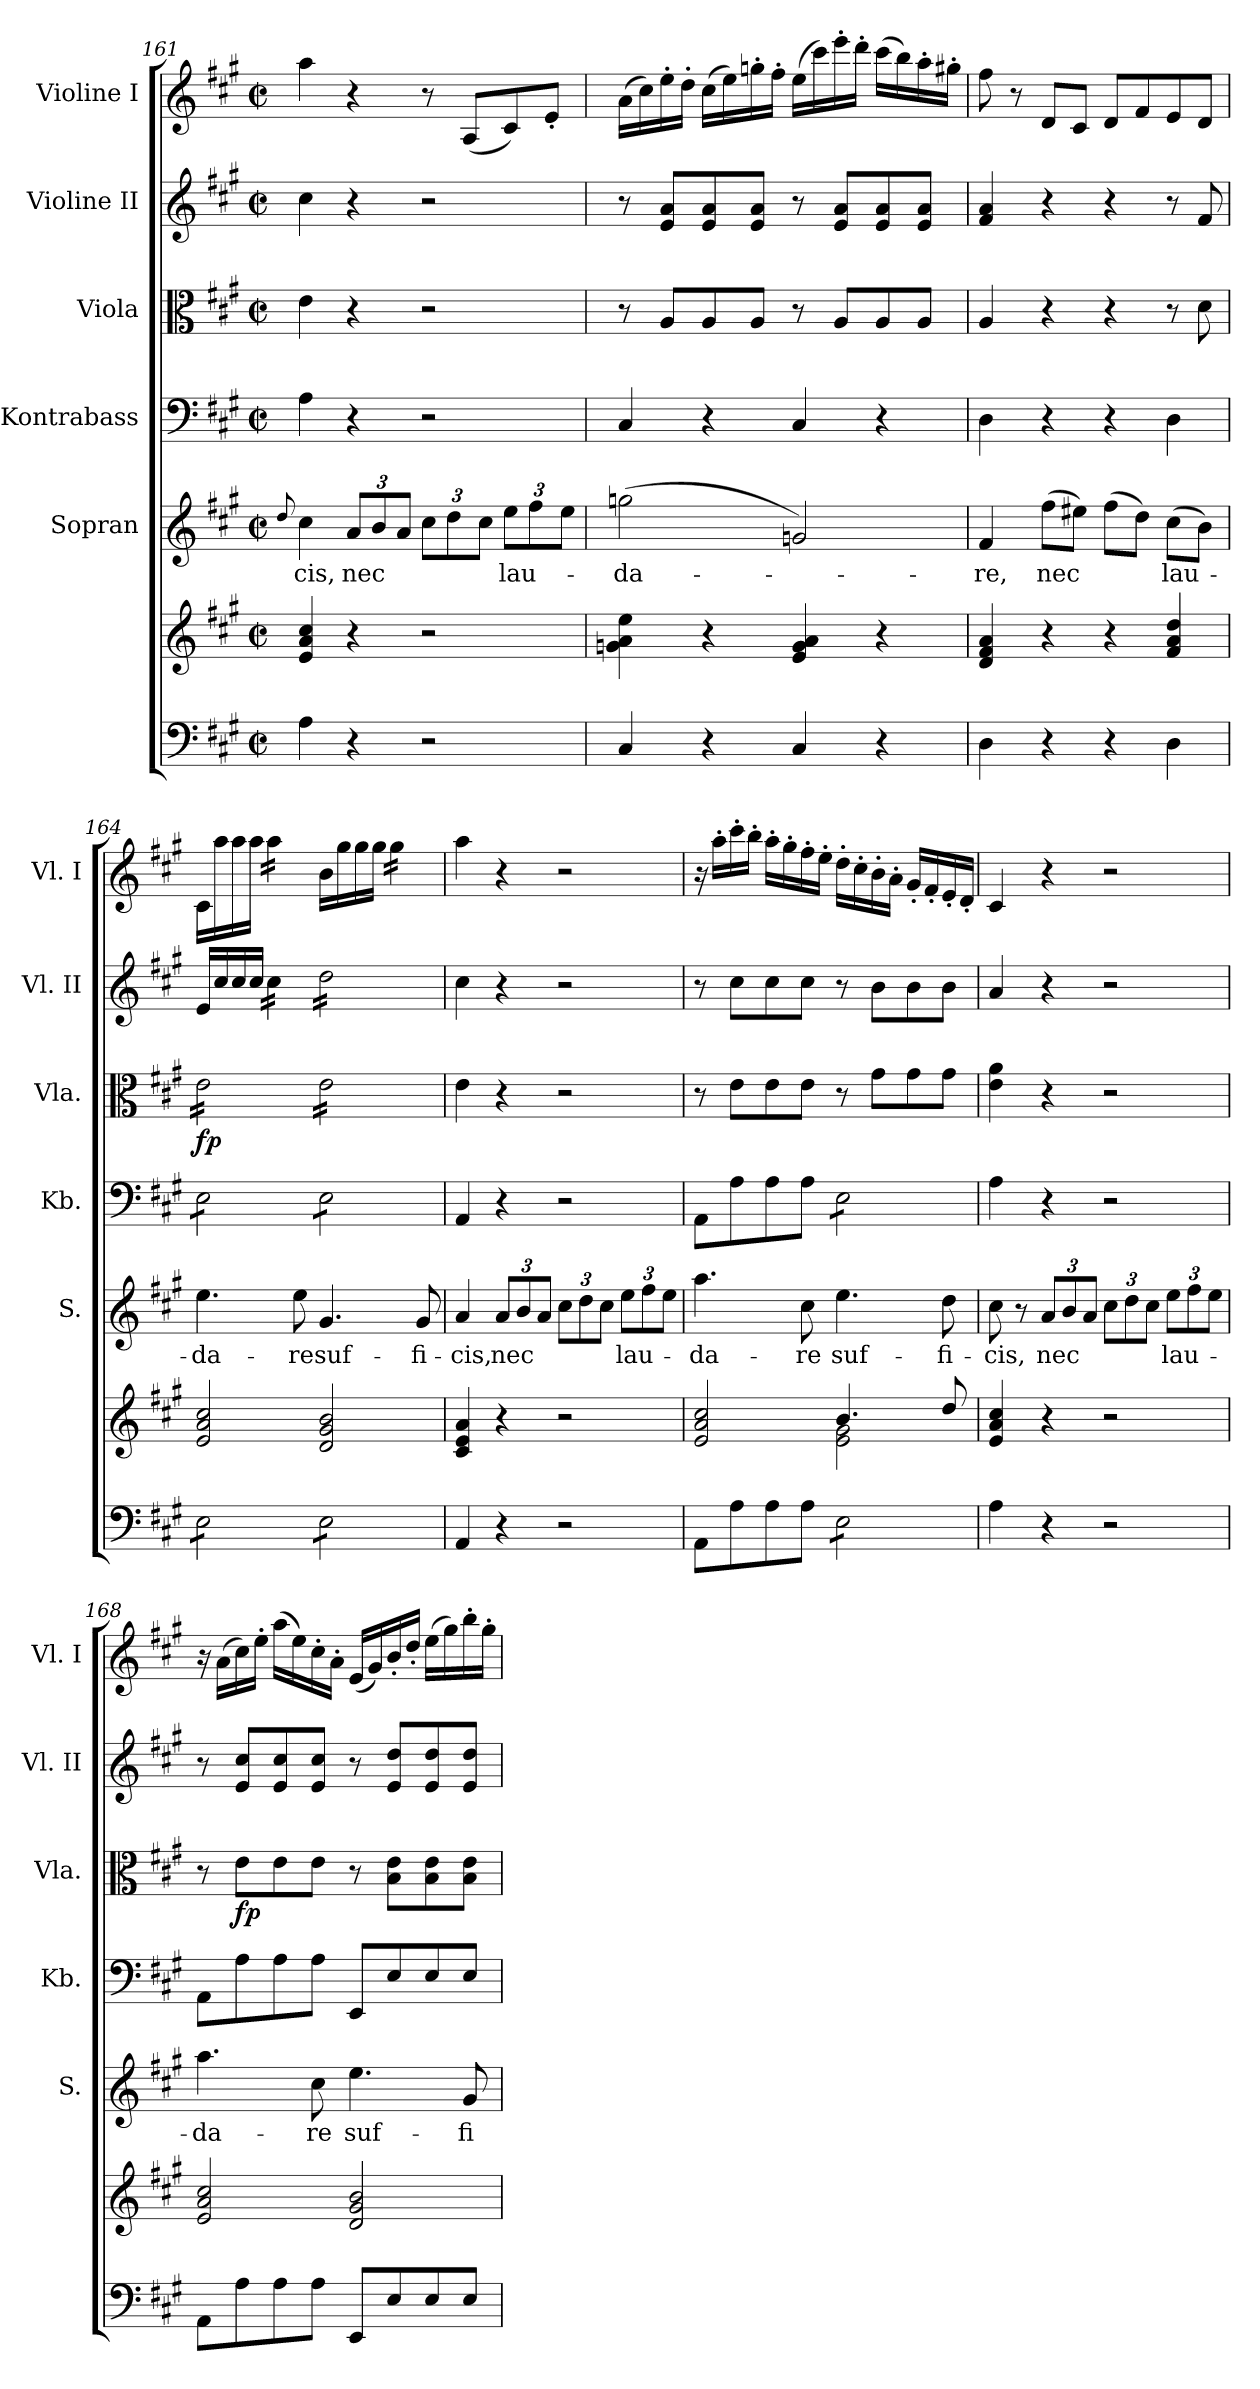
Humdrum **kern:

**kern	**kern	**kern	**text	**kern	**kern	**dynam	**kern	**kern
*part6	*part6	*part5	*part5	*part4	*part3	*part3	*part2	*part1
*staff7	*staff6	*staff5	*staff5	*staff4	*staff3	*staff3	*staff2	*staff1
*	*	*I"Sopran	*	*I"Kontrabass	*I"Viola	*	*I"Violine II	*I"Violine I
*	*	*I'S.	*	*I'Kb.	*I'Vla.	*	*I'Vl. II	*I'Vl. I
*clefF4	*clefG2	*clefG2	*	*clefF4	*clefC3	*	*clefG2	*clefG2
*	*	*	*	*ITrd7c12	*	*	*	*
*k[f#c#g#]	*k[f#c#g#]	*k[f#c#g#]	*	*k[f#c#g#]	*k[f#c#g#]	*	*k[f#c#g#]	*k[f#c#g#]
*A:	*A:	*A:	*	*A:	*A:	*	*A:	*A:
*M2/2	*M2/2	*M2/2	*	*M2/2	*M2/2	*	*M2/2	*M2/2
*met(c|)	*met(c|)	*met(c|)	*	*met(c|)	*met(c|)	*	*met(c|)	*met(c|)
=161	=161	=161	=161	=161	=161	=161	=161	=161
.	.	8qqdd/	.	.	.	.	.	.
!	!	!	!LO:LY:b	!	!	!	!	!
4A\	4e/ 4a/ 4cc#/	4cc#\	-cis,	4AA\	4e\	.	4cc#\	4aa\
*	*	*Xbrackettup	*	*	*	*	*	*
!	!	!	!LO:LY:b	!	!	!	!	!
4r	4r	12a/L	nec	4r	4r	.	4r	4r
.	.	12b/	.	.	.	.	.	.
.	.	12a/J	.	.	.	.	.	.
2r	2r	12cc#\L	.	2r	2r	.	2r	8r
.	.	12dd\	.	.	.	.	.	.
.	.	.	.	.	.	.	.	(<8A/L
.	.	12cc#\J	.	.	.	.	.	.
!	!	!	!LO:LY:b	!	!	!	!	!
.	.	12ee\L	lau-	.	.	.	.	8c#/)
.	.	12ff#\	.	.	.	.	.	.
.	.	.	.	.	.	.	.	8e'</J
.	.	12ee\J	.	.	.	.	.	.
=162	=162	=162	=162	=162	=162	=162	=162	=162
!	!	!	!LO:LY:b	!	!	!	!	!
4C#/	4gn\ 4a\ 4ee\	(>2ggn\	-da-	4CC#/	8r	.	8r	(>16a\LL
.	.	.	.	.	.	.	.	16cc#\)
.	.	.	.	.	8A/L	.	8e/ 8a/L	16ee'>\
.	.	.	.	.	.	.	.	16dd'>\JJ
4r	4r	.	.	4r	8A/	.	8e/ 8a/	(>16cc#\LL
.	.	.	.	.	.	.	.	16ee\)
.	.	.	.	.	8A/J	.	8e/ 8a/J	16ggn'>\
.	.	.	.	.	.	.	.	16ff#'>\JJ
4C#/	4e/ 4g/ 4a/	2gn/)	.	4CC#/	8r	.	8r	(>16ee\LL
.	.	.	.	.	.	.	.	16ccc#\)
.	.	.	.	.	8A/L	.	8e/ 8a/L	16eee'>\
.	.	.	.	.	.	.	.	16ddd'>\JJ
4r	4r	.	.	4r	8A/	.	8e/ 8a/	(>16ccc#\LL
.	.	.	.	.	.	.	.	16bb\)
.	.	.	.	.	8A/J	.	8e/ 8a/J	16aa'>\
.	.	.	.	.	.	.	.	16gg#X'>\JJ
!!LO:LB:g=z
=163	=163	=163	=163	=163	=163	=163	=163	=163
!	!	!	!LO:LY:b	!	!	!	!	!
4D\	4d/ 4f#/ 4a/	4f#/	-re,	4DD\	4A/	.	4f#/ 4a/	8ff#\
.	.	.	.	.	.	.	.	8r
!	!	!	!LO:LY:b	!	!	!	!	!
4r	4r	(>8ff#\L	nec	4r	4r	.	4r	8d/L
.	.	8ee#X\J)	.	.	.	.	.	8c#/J
4r	4r	(>8ff#\L	.	4r	4r	.	4r	8d/L
.	.	8dd\J)	.	.	.	.	.	8f#/
!	!	!	!LO:LY:b	!	!	!	!	!
4D\	4f#/ 4a/ 4dd/	(>8cc#\L	lau-	4DD\	8r	.	8r	8e/
.	.	8b\J)	.	.	8d\	.	8f#/	8d/J
=164	=164	=164	=164	=164	=164	=164	=164	=164
!	!	!	!LO:LY:b	!	!	!LO:DY:b	!	!
*tremolo	*	*	*	*	*	*	*	*
*	*	*	*	*tremolo	*	*	*	*
*	*	*	*	*	*tremolo	*	*	*
8E\L	2e/ 2a/ 2cc#/	4.ee\	-da-	8EE\L	16e\LL	fp	16e/LL	16c#\LL
.	.	.	.	.	16e\	.	16cc#/	16aa\
8E\	.	.	.	8EE\	16e\	.	16cc#/	16aa\
.	.	.	.	.	16e\	.	16cc#/JJ	16aa\JJ
*	*	*	*	*	*	*	*tremolo	*
*	*	*	*	*	*	*	*	*tremolo
8E\	.	.	.	8EE\	16e\	.	16cc#\LL	16aa\LL
.	.	.	.	.	16e\	.	16cc#\	16aa\
!	!	!	!LO:LY:b	!	!	!	!	!
8E\J	.	8ee\	-re	8EE\J	16e\	.	16cc#\	16aa\
.	.	.	.	.	16e\JJ	.	16cc#\JJ	16aa\JJ
*	*	*	*	*	*	*	*	*Xtremolo
!	!	!	!LO:LY:b	!	!	!	!	!
8E\L	2d/ 2g#/ 2b/	4.g#/	suf-	8EE\L	16e\LL	.	16dd\LL	16b\LL
.	.	.	.	.	16e\	.	16dd\	16gg#\
8E\	.	.	.	8EE\	16e\	.	16dd\	16gg#\
.	.	.	.	.	16e\	.	16dd\	16gg#\JJ
*	*	*	*	*	*	*	*	*tremolo
8E\	.	.	.	8EE\	16e\	.	16dd\	16gg#\LL
.	.	.	.	.	16e\	.	16dd\	16gg#\
!	!	!	!LO:LY:b	!	!	!	!	!
8E\J	.	8g#/	-fi-	8EE\J	16e\	.	16dd\	16gg#\
*	*	*	*	*Xtremolo	*	*	*	*
*Xtremolo	*	*	*	*	*	*	*	*
.	.	.	.	.	16e\JJ	.	16dd\JJ	16gg#\JJ
*	*	*	*	*	*	*	*	*Xtremolo
*	*	*	*	*	*	*	*Xtremolo	*
*	*	*	*	*	*Xtremolo	*	*	*
=165	=165	=165	=165	=165	=165	=165	=165	=165
!	!	!	!LO:LY:b	!	!	!	!	!
4AA/	4c#/ 4e/ 4a/	4a/	-cis,	4AAA/	4e\	.	4cc#\	4aa\
!	!	!	!LO:LY:b	!	!	!	!	!
4r	4r	12a/L	nec	4r	4r	.	4r	4r
.	.	12b/	.	.	.	.	.	.
.	.	12a/J	.	.	.	.	.	.
2r	2r	12cc#\L	.	2r	2r	.	2r	2r
.	.	12dd\	.	.	.	.	.	.
.	.	12cc#\J	.	.	.	.	.	.
!	!	!	!LO:LY:b	!	!	!	!	!
.	.	12ee\L	lau-	.	.	.	.	.
.	.	12ff#\	.	.	.	.	.	.
.	.	12ee\J	.	.	.	.	.	.
=166	=166	=166	=166	=166	=166	=166	=166	=166
*	*^	*	*	*	*	*	*	*
!	!	!	!	!LO:LY:b	!	!	!	!	!
8AA\L	2e/ 2a/ 2cc#/	2ryy	4.aa\	-da-	8AAA\L	8r	.	8r	16r
.	.	.	.	.	.	.	.	.	16aa'>\LL
8A\	.	.	.	.	8AA\	8e\L	.	8cc#\L	16ccc#'>\
.	.	.	.	.	.	.	.	.	16bb'>\JJ
8A\	.	.	.	.	8AA\	8e\	.	8cc#\	16aa'>\LL
.	.	.	.	.	.	.	.	.	16gg#'>\
!	!	!	!	!LO:LY:b	!	!	!	!	!
8A\J	.	.	8cc#\	-re	8AA\J	8e\J	.	8cc#\J	16ff#'>\
.	.	.	.	.	.	.	.	.	16ee'>\JJ
!	!	!	!	!LO:LY:b	!	!	!	!	!
*tremolo	*	*	*	*	*	*	*	*	*
*	*	*	*	*	*tremolo	*	*	*	*
8E\L	4.b/	2e\ 2g#\	4.ee\	suf-	8EE\L	8r	.	8r	16dd'>\LL
.	.	.	.	.	.	.	.	.	16cc#'>\
8E\	.	.	.	.	8EE\	8g#\L	.	8b\L	16b'>\
.	.	.	.	.	.	.	.	.	16a'>\JJ
8E\	.	.	.	.	8EE\	8g#\	.	8b\	16g#'</LL
.	.	.	.	.	.	.	.	.	16f#'</
!	!	!	!	!LO:LY:b	!	!	!	!	!
8E\J	8dd/	.	8dd\	-fi-	8EE\J	8g#\J	.	8b\J	16e'</
*	*	*	*	*	*Xtremolo	*	*	*	*
*Xtremolo	*	*	*	*	*	*	*	*	*
.	.	.	.	.	.	.	.	.	16d'</JJ
*	*v	*v	*	*	*	*	*	*	*
!!LO:PB:g=z
=167	=167	=167	=167	=167	=167	=167	=167	=167
!	!	!	!LO:LY:b	!	!	!	!	!
4A\	4e/ 4a/ 4cc#/	8cc#\	-cis,	4AA\	4e\ 4a\	.	4a/	4c#/
.	.	8r	.	.	.	.	.	.
!	!	!	!LO:LY:b	!	!	!	!	!
4r	4r	12a/L	nec	4r	4r	.	4r	4r
.	.	12b/	.	.	.	.	.	.
.	.	12a/J	.	.	.	.	.	.
2r	2r	12cc#\L	.	2r	2r	.	2r	2r
.	.	12dd\	.	.	.	.	.	.
.	.	12cc#\J	.	.	.	.	.	.
!	!	!	!LO:LY:b	!	!	!	!	!
.	.	12ee\L	lau-	.	.	.	.	.
.	.	12ff#\	.	.	.	.	.	.
.	.	12ee\J	.	.	.	.	.	.
=168	=168	=168	=168	=168	=168	=168	=168	=168
!	!	!	!LO:LY:b	!	!	!	!	!
8AA\L	2e/ 2a/ 2cc#/	4.aa\	-da-	8AAA\L	8r	.	8r	16r
.	.	.	.	.	.	.	.	(>16a\LL
!	!	!	!	!	!	!LO:DY:b	!	!
8A\	.	.	.	8AA\	8e\L	fp	8e/ 8cc#/L	16cc#\)
.	.	.	.	.	.	.	.	16ee'>\JJ
8A\	.	.	.	8AA\	8e\	.	8e/ 8cc#/	(>16aa\LL
.	.	.	.	.	.	.	.	16ee\)
!	!	!	!LO:LY:b	!	!	!	!	!
8A\J	.	8cc#\	-re	8AA\J	8e\J	.	8e/ 8cc#/J	16cc#'>\
.	.	.	.	.	.	.	.	16a'>\JJ
!	!	!	!LO:LY:b	!	!	!	!	!
8EE/L	2d/ 2g#/ 2b/	4.ee\	suf-	8EEE/L	8r	.	8r	(<16e/LL
.	.	.	.	.	.	.	.	16g#/)
8E/	.	.	.	8EE/	8B\ 8e\L	.	8e/ 8dd/L	16b'</
.	.	.	.	.	.	.	.	16dd'</JJ
8E/	.	.	.	8EE/	8B\ 8e\	.	8e/ 8dd/	(>16ee\LL
.	.	.	.	.	.	.	.	16gg#\)
!	!	!	!LO:LY:b	!	!	!	!	!
8E/J	.	8g#/	-fi-	8EE/J	8B\ 8e\J	.	8e/ 8dd/J	16bb'>\
.	.	.	.	.	.	.	.	16gg#'>\JJ
=	=	=	=	=	=	=	=	=
*-	*-	*-	*-	*-	*-	*-	*-	*-
